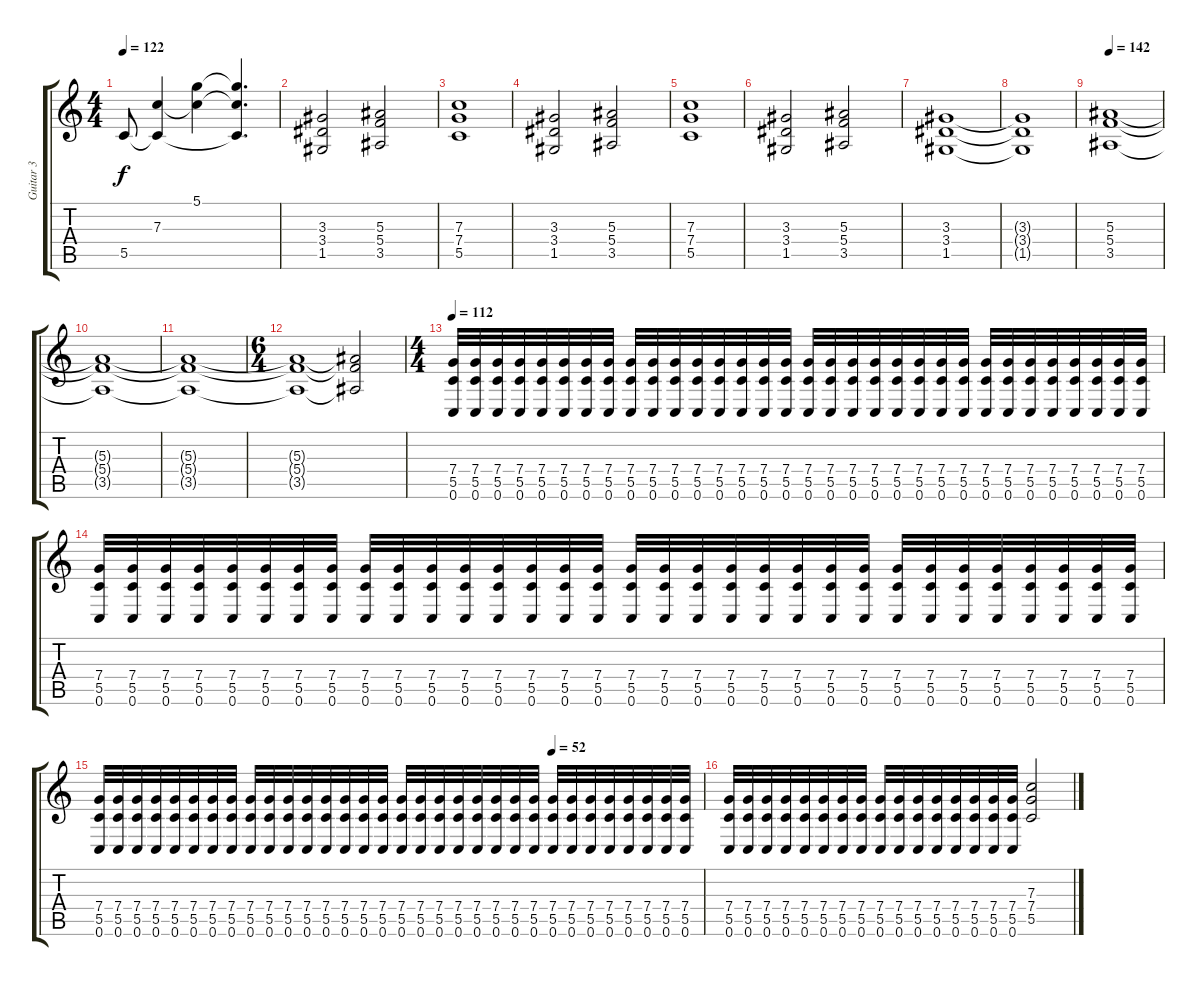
\track ("Guitar 3" "Guitar 3") {instrument distortionguitar}
\staff {score tabs}
\tuning (D4 A3 F3 C3 G2 C2) {hide}
\ts (4 4)
\tempo 122
\clef g2
\ks c
5.5.8{dy f} (7.3 5.5{t}).4 (5.1 7.3{t}).4 (5.1{t} 7.3{t} 5.5{t}).4{d} |
(3.3 3.4 1.5).2{volume 15} (5.3 5.4 3.5).2 |
(7.3 7.4 5.5).1 |
(3.3 3.4 1.5).2 (5.3 5.4 3.5).2 |
(7.3 7.4 5.5).1 |
(3.3 3.4 1.5).2 (5.3 5.4 3.5).2 |
(3.3 3.4 1.5).1 |
(3.3{t} 3.4{t} 1.5{t}).1 |
\tempo 142
(5.3 5.4 3.5).1 |
(5.3{t} 5.4{t} 3.5{t}).1 |
(5.3{t} 5.4{t} 3.5{t}).1 |
\ts (6 4)
(5.3{t} 5.4{t} 3.5{t}).1 (5.3{t} 5.4{t} 3.5{t}).2 |
\ts (4 4)
\tempo 112
(7.4 5.5 0.6).32{volume 14} (7.4 5.5 0.6).32 (7.4 5.5 0.6).32 (7.4 5.5 0.6).32 (7.4 5.5 0.6).32 (7.4 5.5 0.6).32 (7.4 5.5 0.6).32 (7.4 5.5 0.6).32 (7.4 5.5 0.6).32 (7.4 5.5 0.6).32 (7.4 5.5 0.6).32 (7.4 5.5 0.6).32 (7.4 5.5 0.6).32 (7.4 5.5 0.6).32 (7.4 5.5 0.6).32 (7.4 5.5 0.6).32 (7.4 5.5 0.6).32 (7.4 5.5 0.6).32 (7.4 5.5 0.6).32 (7.4 5.5 0.6).32 (7.4 5.5 0.6).32 (7.4 5.5 0.6).32 (7.4 5.5 0.6).32 (7.4 5.5 0.6).32 (7.4 5.5 0.6).32 (7.4 5.5 0.6).32 (7.4 5.5 0.6).32 (7.4 5.5 0.6).32 (7.4 5.5 0.6).32 (7.4 5.5 0.6).32 (7.4 5.5 0.6).32 (7.4 5.5 0.6).32 |
(7.4 5.5 0.6).32 (7.4 5.5 0.6).32 (7.4 5.5 0.6).32 (7.4 5.5 0.6).32 (7.4 5.5 0.6).32 (7.4 5.5 0.6).32 (7.4 5.5 0.6).32 (7.4 5.5 0.6).32 (7.4 5.5 0.6).32 (7.4 5.5 0.6).32 (7.4 5.5 0.6).32 (7.4 5.5 0.6).32 (7.4 5.5 0.6).32 (7.4 5.5 0.6).32 (7.4 5.5 0.6).32 (7.4 5.5 0.6).32 (7.4 5.5 0.6).32 (7.4 5.5 0.6).32 (7.4 5.5 0.6).32 (7.4 5.5 0.6).32 (7.4 5.5 0.6).32 (7.4 5.5 0.6).32 (7.4 5.5 0.6).32 (7.4 5.5 0.6).32 (7.4 5.5 0.6).32 (7.4 5.5 0.6).32 (7.4 5.5 0.6).32 (7.4 5.5 0.6).32 (7.4 5.5 0.6).32 (7.4 5.5 0.6).32 (7.4 5.5 0.6).32 (7.4 5.5 0.6).32 |
\tempo (52 0.75)
(7.4 5.5 0.6).32 (7.4 5.5 0.6).32 (7.4 5.5 0.6).32 (7.4 5.5 0.6).32 (7.4 5.5 0.6).32 (7.4 5.5 0.6).32 (7.4 5.5 0.6).32 (7.4 5.5 0.6).32 (7.4 5.5 0.6).32 (7.4 5.5 0.6).32 (7.4 5.5 0.6).32 (7.4 5.5 0.6).32 (7.4 5.5 0.6).32 (7.4 5.5 0.6).32 (7.4 5.5 0.6).32 (7.4 5.5 0.6).32 (7.4 5.5 0.6).32 (7.4 5.5 0.6).32 (7.4 5.5 0.6).32 (7.4 5.5 0.6).32 (7.4 5.5 0.6).32 (7.4 5.5 0.6).32 (7.4 5.5 0.6).32 (7.4 5.5 0.6).32 (7.4 5.5 0.6).32 (7.4 5.5 0.6).32 (7.4 5.5 0.6).32 (7.4 5.5 0.6).32 (7.4 5.5 0.6).32 (7.4 5.5 0.6).32 (7.4 5.5 0.6).32 (7.4 5.5 0.6).32 |
(7.4 5.5 0.6).32 (7.4 5.5 0.6).32 (7.4 5.5 0.6).32 (7.4 5.5 0.6).32 (7.4 5.5 0.6).32 (7.4 5.5 0.6).32 (7.4 5.5 0.6).32 (7.4 5.5 0.6).32 (7.4 5.5 0.6).32 (7.4 5.5 0.6).32 (7.4 5.5 0.6).32 (7.4 5.5 0.6).32 (7.4 5.5 0.6).32 (7.4 5.5 0.6).32 (7.4 5.5 0.6).32 (7.4 5.5 0.6).32 (7.3 7.4 5.5).2
